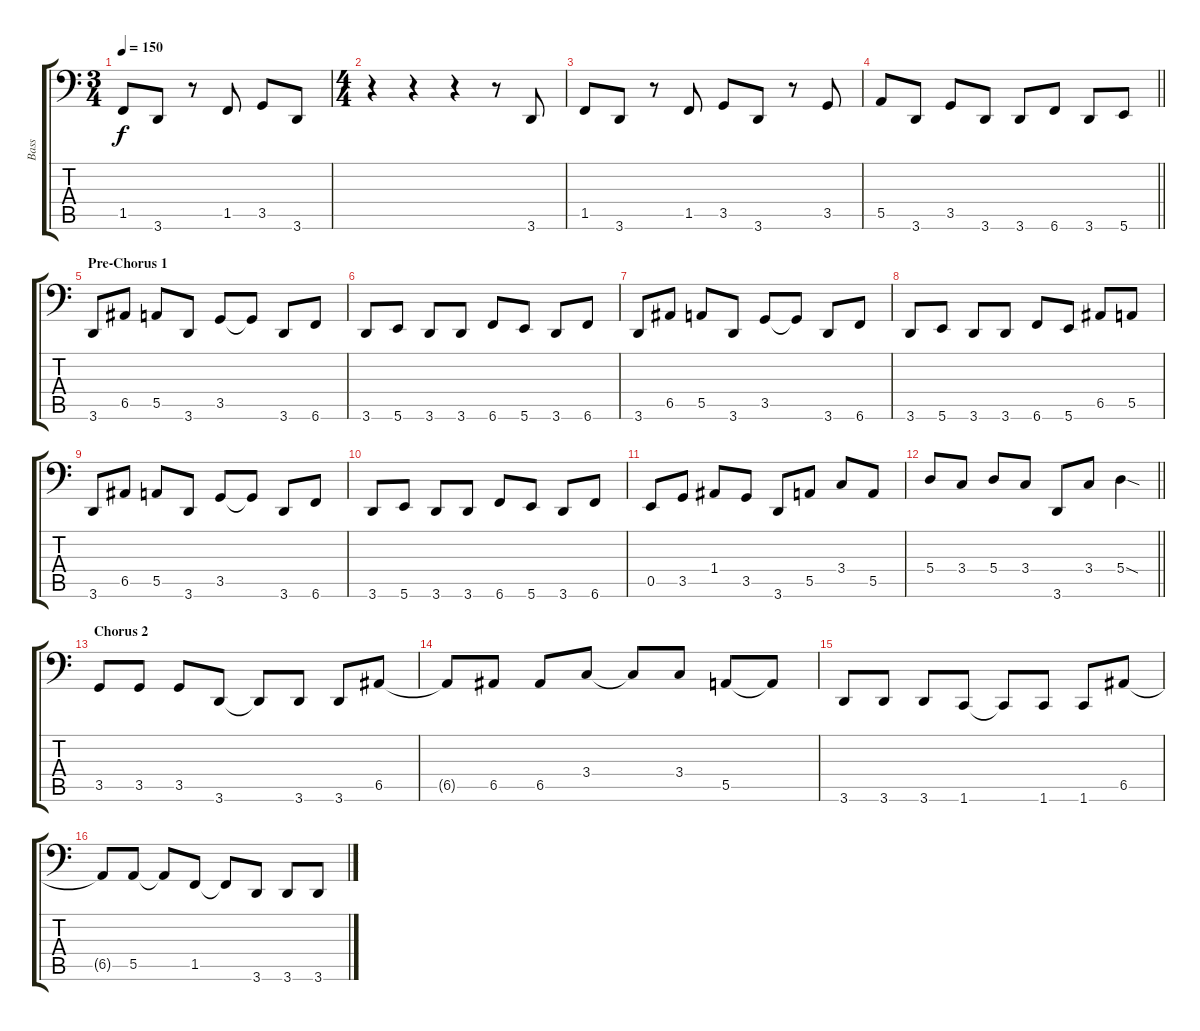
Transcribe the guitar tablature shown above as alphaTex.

\track ("Bass" "Bass") {instrument electricbasspick}
\staff {score tabs}
\tuning (C3 G2 D2 A1 E1 B0) {hide}
\ts (3 4)
\tempo 150
\clef f4
\ks c
1.5.8{dy f} 3.6.8 r.8 1.5.8 3.5.8 3.6.8 |
\ts (4 4)
r.4 r.4 r.4 r.8 3.6.8 |
1.5.8 3.6.8 r.8 1.5.8 3.5.8 3.6.8 r.8 3.5.8 |
\barLineRight lightlight
5.5.8 3.6.8 3.5.8 3.6.8 3.6.8 6.6.8 3.6.8 5.6.8 |
\section ("" "Pre-Chorus 1")
3.6.8 6.5.8 5.5.8 3.6.8 3.5.8 3.5{t}.8 3.6.8 6.6.8 |
3.6.8 5.6.8 3.6.8 3.6.8 6.6.8 5.6.8 3.6.8 6.6.8 |
3.6.8 6.5.8 5.5.8 3.6.8 3.5.8 3.5{t}.8 3.6.8 6.6.8 |
3.6.8 5.6.8 3.6.8 3.6.8 6.6.8 5.6.8 6.5.8 5.5.8 |
3.6.8 6.5.8 5.5.8 3.6.8 3.5.8 3.5{t}.8 3.6.8 6.6.8 |
3.6.8 5.6.8 3.6.8 3.6.8 6.6.8 5.6.8 3.6.8 6.6.8 |
0.5.8 3.5.8 1.4.8 3.5.8 3.6.8 5.5.8 3.4.8 5.5.8 |
\barLineRight lightlight
5.4.8 3.4.8 5.4.8 3.4.8 3.6.8 3.4.8 5.4{sod}.4 |
\section ("" "Chorus 2")
3.5.8 3.5.8 3.5.8 3.6.8 3.6{t}.8 3.6.8 3.6.8 6.5.8 |
6.5{t}.8 6.5.8 6.5.8 3.4.8 3.4{t}.8 3.4.8 5.5.8 5.5{t}.8 |
3.6.8 3.6.8 3.6.8 1.6.8 1.6{t}.8 1.6.8 1.6.8 6.5.8 |
6.5{t}.8 5.5.8 5.5{t}.8 1.5.8 1.5{t}.8 3.6.8 3.6.8 3.6.8
